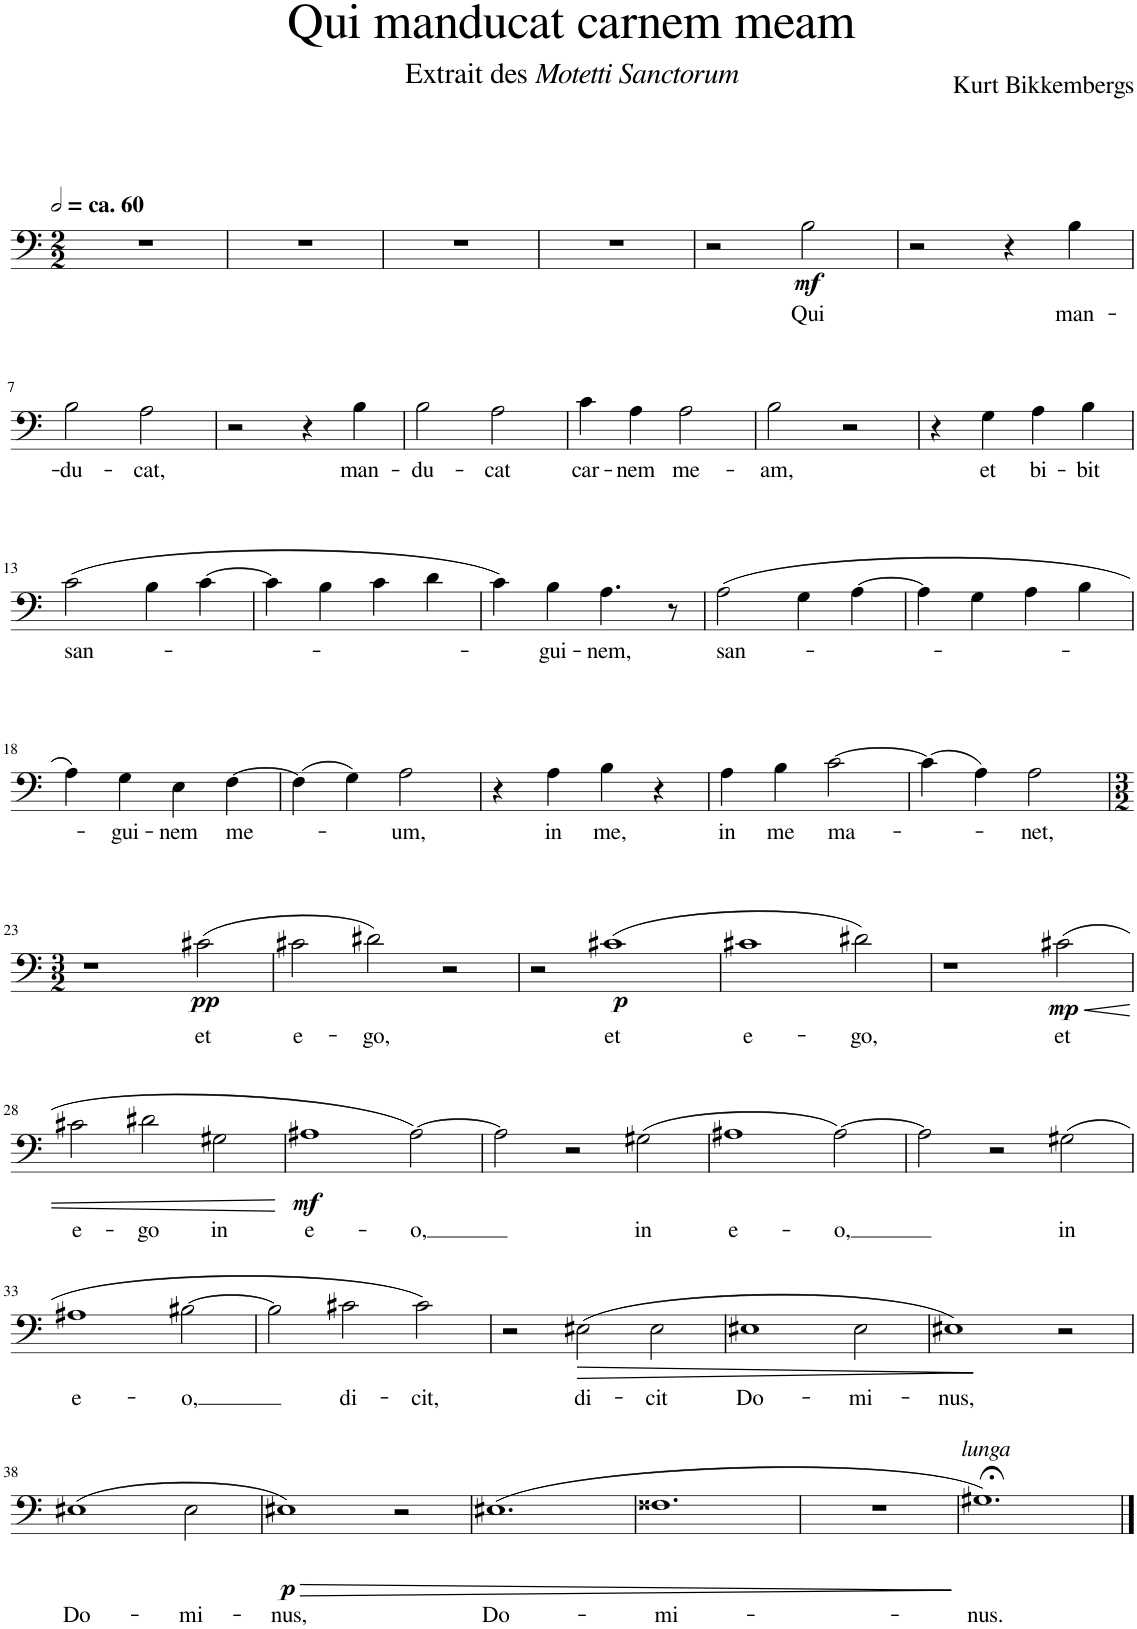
**kern	**text	**dynam
*part1	*part1	*part1
*staff1	*staff1	*staff1
*I"Baritone	*	*
*I'Bar.	*	*
*clefF4	*	*
*k[]	*	*
*M2/2	*	*
=1	=1	=1
!LO:TX:a:B:t=ca. 60	!	!
1r	.	.
=2	=2	=2
1r	.	.
=3	=3	=3
1r	.	.
=4	=4	=4
1r	.	.
=5	=5	=5
2r	.	.
!	!LO:LY:b	!LO:DY:b
2B\	Qui	mf
=6	=6	=6
2r	.	.
4r	.	.
!	!LO:LY:b	!
4B\	man-	.
!!LO:LB:g=z
=7	=7	=7
!	!LO:LY:b	!
2B\	-du-	.
!	!LO:LY:b	!
2A\	-cat,	.
=8	=8	=8
2r	.	.
4r	.	.
!	!LO:LY:b	!
4B\	man-	.
=9	=9	=9
!	!LO:LY:b	!
2B\	-du-	.
!	!LO:LY:b	!
2A\	-cat	.
=10	=10	=10
!	!LO:LY:b	!
4c\	car-	.
!	!LO:LY:b	!
4A\	-nem	.
!	!LO:LY:b	!
2A\	me-	.
=11	=11	=11
!	!LO:LY:b	!
2B\	-am,	.
2r	.	.
=12	=12	=12
4r	.	.
!	!LO:LY:b	!
4G\	et	.
!	!LO:LY:b	!
4A\	bi-	.
!	!LO:LY:b	!
4B\	-bit	.
!!LO:LB:g=z
=13	=13	=13
!	!LO:LY:b	!
(2c\	san-	.
4B\	.	.
[4c\	.	.
=14	=14	=14
4c\]	.	.
4B\	.	.
4c\	.	.
4d\	.	.
=15	=15	=15
4c\)	.	.
!	!LO:LY:b	!
4B\	-gui-	.
!	!LO:LY:b	!
4.A\	-nem,	.
8r	.	.
=16	=16	=16
!	!LO:LY:b	!
(2A\	san-	.
4G\	.	.
[4A\	.	.
=17	=17	=17
4A\]	.	.
4G\	.	.
4A\	.	.
4B\	.	.
!!LO:LB:g=z
=18	=18	=18
4A\)	.	.
!	!LO:LY:b	!
4G\	-gui-	.
!	!LO:LY:b	!
4E\	-nem	.
!	!LO:LY:b	!
[4F\	me-	.
=19	=19	=19
(4F\]	.	.
4G\)	.	.
!	!LO:LY:b	!
2A\	-um,	.
=20	=20	=20
4r	.	.
!	!LO:LY:b	!
4A\	in	.
!	!LO:LY:b	!
4B\	me,	.
4r	.	.
=21	=21	=21
!	!LO:LY:b	!
4A\	in	.
!	!LO:LY:b	!
4B\	me	.
!	!LO:LY:b	!
[2c\	ma-	.
=22	=22	=22
(4c\]	.	.
4A\)	.	.
!	!LO:LY:b	!
2A\	-net,	.
!!LO:LB:g=z
=23	=23	=23
*M3/2	*	*
1r	.	.
!	!LO:LY:b	!LO:DY:b
(2c#X\	et	pp
=24	=24	=24
!	!LO:LY:b	!
2c#X\	e-	.
!	!LO:LY:b	!
2d#X\)	-go,	.
2r	.	.
=25	=25	=25
2r	.	.
!	!LO:LY:b	!LO:DY:b
(1c#X	et	p
=26	=26	=26
!	!LO:LY:b	!
1c#X	e-	.
!	!LO:LY:b	!
2d#X\)	-go,	.
=27	=27	=27
1r	.	.
!	!LO:LY:b	!LO:HP:b
!	!	!LO:DY:n=1:b
(2c#X\	et	< mp
!!LO:LB:g=z
=28	=28	=28
!	!LO:LY:b	!
2c#X\	e-	.
!	!LO:LY:b	!
2d#X\	-go	.
!	!LO:LY:b	!
2G#X\	in	.
.	.	[
=29	=29	=29
!	!LO:LY:b	!LO:DY:b
1A#X	e-	mf
!	!LO:LY:b	!
[2A#\)	-o,	.
=30	=30	=30
2A#\]	.	.
2r	.	.
!	!LO:LY:b	!
(2G#X\	in	.
=31	=31	=31
!	!LO:LY:b	!
1A#X	e-	.
!	!LO:LY:b	!
[2A#\)	-o,	.
=32	=32	=32
2A#\]	.	.
2r	.	.
!	!LO:LY:b	!
(2G#X\	in	.
!!LO:LB:g=z
=33	=33	=33
!	!LO:LY:b	!
1A#X	e-	.
!	!LO:LY:b	!
[2B#X\	-o,	.
=34	=34	=34
2B#\]	.	.
!	!LO:LY:b	!
2c#X\	di-	.
!	!LO:LY:b	!
2c#\)	-cit,	.
=35	=35	=35
2r	.	.
!	!LO:LY:b	!LO:HP:b
(2E#X\	di-	>
!	!LO:LY:b	!
2E#\	-cit	.
=36	=36	=36
!	!LO:LY:b	!
1E#X	Do-	.
!	!LO:LY:b	!
2E#\	-mi-	.
=37	=37	=37
!	!LO:LY:b	!
1E#X)	-nus,	.
2r	.	]
!!LO:LB:g=z
=38	=38	=38
!	!LO:LY:b	!
(1E#X	Do-	.
!	!LO:LY:b	!
2E#\	-mi-	.
=39	=39	=39
!	!LO:LY:b	!LO:HP:b
!	!	!LO:DY:n=1:b
1E#X)	-nus,	> p
2r	.	.
=40	=40	=40
!	!LO:LY:b	!
(1.E#X	Do-	.
=41	=41	=41
!	!LO:LY:b	!
1.F##X	-mi-	.
=42	=42	=42
1.r	.	.
=43	=43	=43
!LO:TX:a:i:t=lunga	!	!
!	!LO:LY:b	!
1.G#X;<)	-nus.	.
.	.	]
==	==	==
*-	*-	*-
